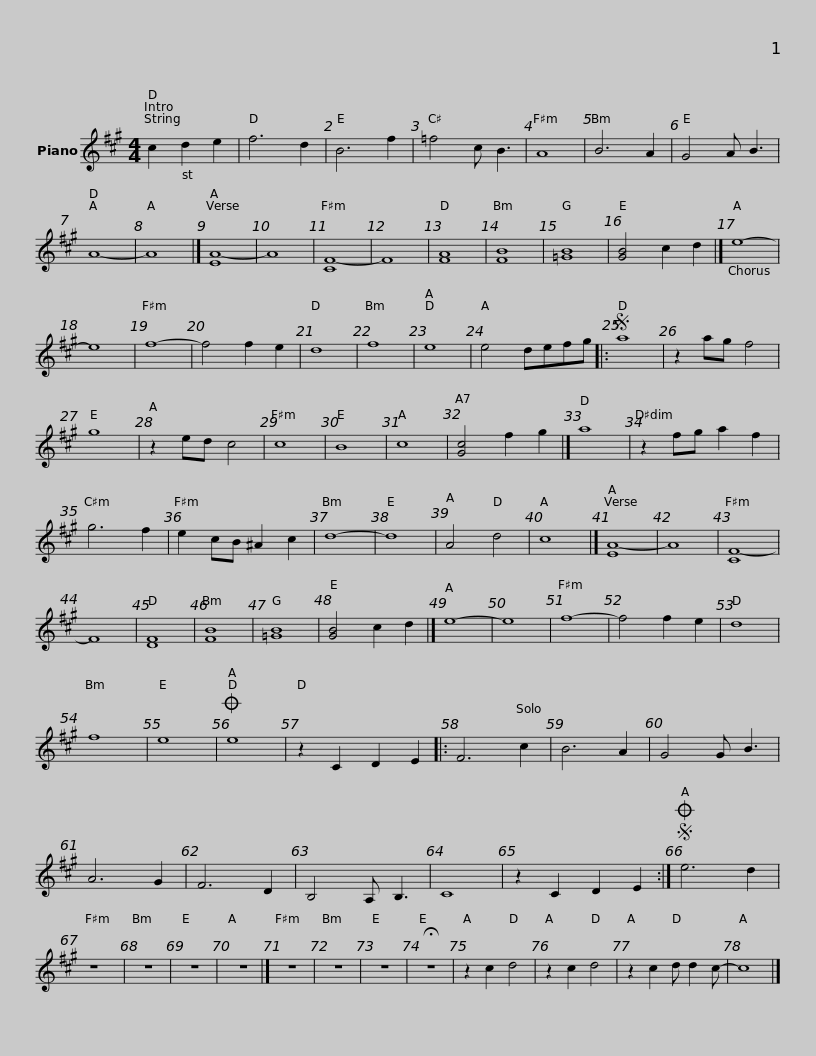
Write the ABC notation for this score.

X:1
L:1/8
M:4/4
I:linebreak $
K:A
V:1 treble
V:1
 c2 d2 e2 | f6 d2 | B6 f2 | =f4 c B3 | A8 | %5
 B6 A2 | G4 A B3 | A8- | A8 |] [EA-]8 | %10
 A8 | [CF-]8 | F8 | [FA]8 | [FB]8 |$ %15
 [=GB]8 | [GB]4 c2 d2 |] e8- | e8 | f8- | %20
 f4 f2 e2 | d8 | f8 | e8 | e4 defg |:$ %25
S a8 | z2 ag f4 | g8 | z2 ed c4 | c8 | %30
 B8 | c8 | [Gc]4 f2 g2 |] a8 | z2 fg a2 f2 | %35
 g6 f2 | e2 cB ^A2 c2 |$ d8- | d8 | A4 d4 | %40
 c8 |] [EA-]8 | A8 | [CF-]8 | F8 | %45
 [DF]8 | [FB]8 | [=GB]8 | [GB]4 c2 d2 |] e8- | %50
 e8 | f8- | f4 f2 e2 | d8 |$ f8 | %55
 e8 |O e8 | z2 C2 D2 E2 |:$ F6 c2 | B6 A2 | %60
 G4 G B3 | A6 G2 | F6 D2 | B,4 A, B,3 | C8 | %65
 z2 C2 D2 E2 :|$SO e6 d2 | z8 | z8 | z8 | %70
 z8 |] z8 | z8 | z8 | !fermata!z8 | %75
 z2 c2 d4 | z2 c2 d4 | z2 c2 d d2 c- | c8 |] %79
